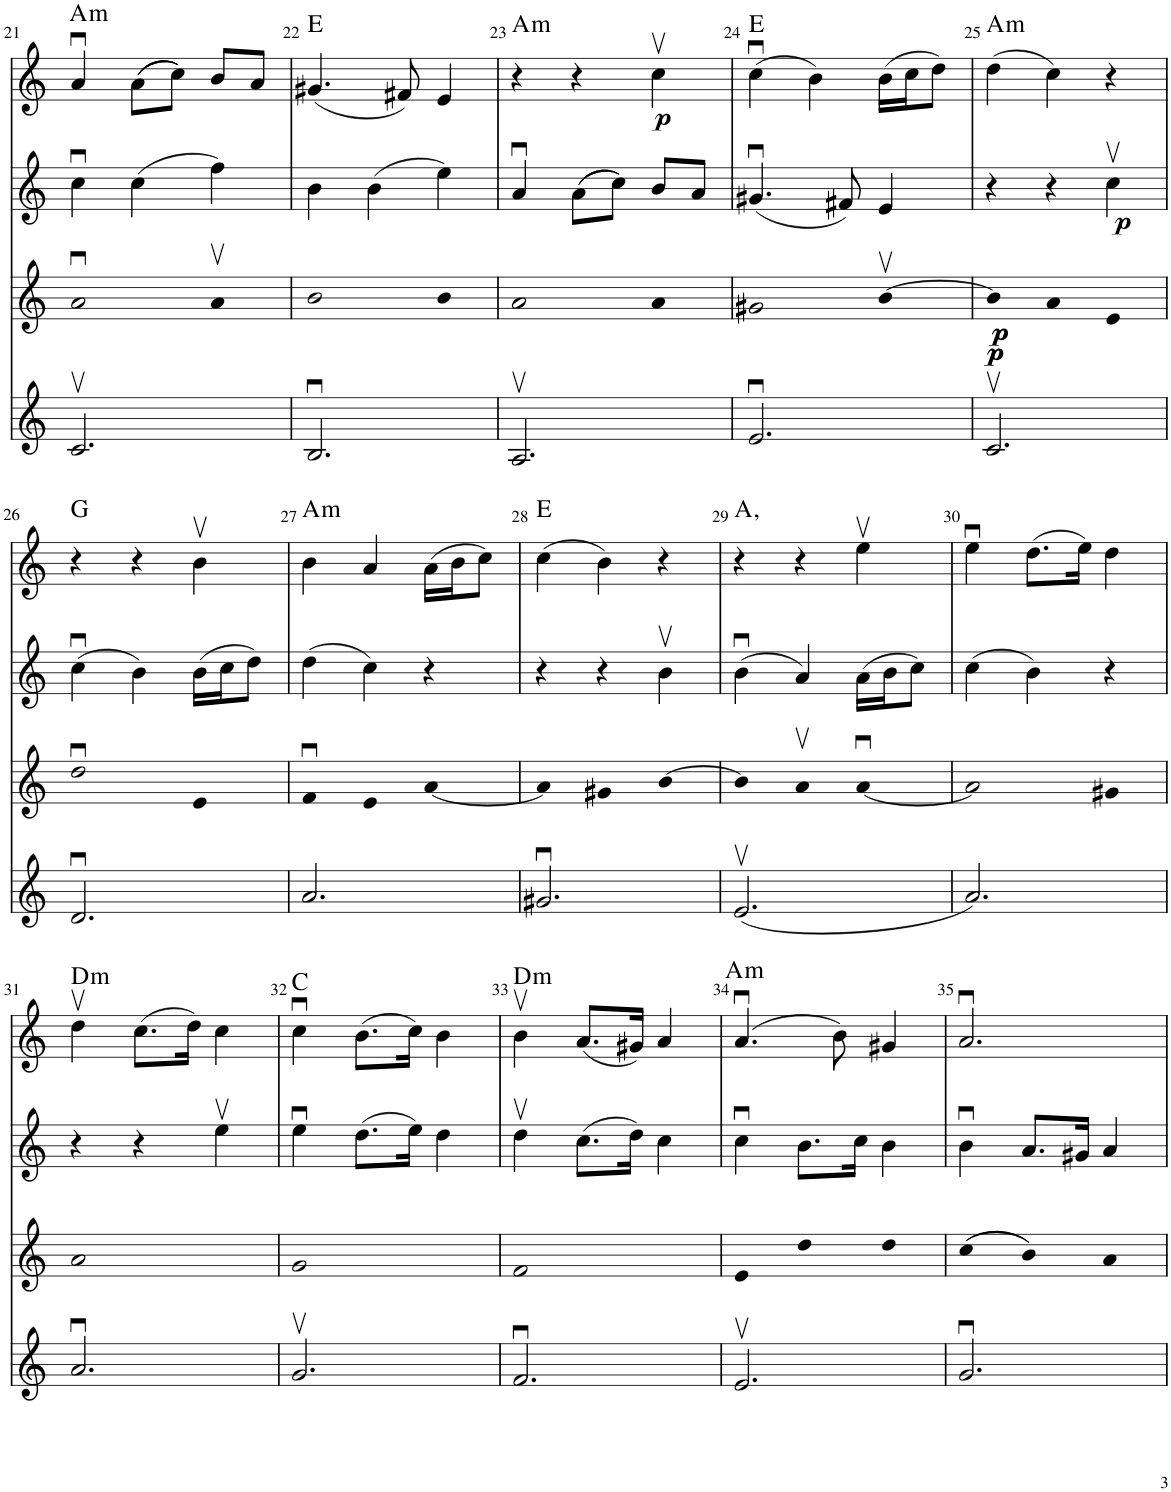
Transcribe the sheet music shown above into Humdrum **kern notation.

**kern	**kern	**dynam	**kern	**dynam	**kern	**dynam	**harte
*part4	*part3	*part3	*part2	*part2	*part1	*part1	*part1
*staff4	*staff3	*staff3	*staff2	*staff2	*staff1	*staff1	*
*I"Violin	*I"Violin	*	*I"Violin	*	*I"Violin	*	*
*I'Vln	*I'Vln	*	*I'Vln	*	*I'Vln	*	*
!!LO:PB:g=z
*clefG2	*clefG2	*	*clefG2	*	*clefG2	*	*
*k[]	*k[]	*	*k[]	*	*k[]	*	*
*M3/4	*M3/4	*	*M3/4	*	*M3/4	*	*
=21	=21	=21	=21	=21	=21	=21	=21
!	!	!	!	!	!	!	!LO:H:kt=m
2.cv/	2au	.	4ccu\	.	4au/	.	A:min
.	.	.	(4cc\	.	(((8a\L	.	.
.	.	.	.	.	8cc\J)))	.	.
.	4av	.	4ff\)	.	8b/L	.	.
.	.	.	.	.	8a/J	.	.
=22	=22	=22	=22	=22	=22	=22	=22
2.Bu/	2b	.	4b\	.	(4.g#X/	.	E:maj
.	.	.	(4b\	.	.	.	.
.	.	.	.	.	8f#X/)	.	.
.	4b	.	4ee\)	.	4e/	.	.
=23	=23	=23	=23	=23	=23	=23	=23
!	!	!	!	!	!	!	!LO:H:kt=m
2.Av/	2a	.	4au/	.	4r	.	A:min
.	.	.	(((8a\L	.	4r	.	.
.	.	.	8cc\J)))	.	.	.	.
!	!	!	!	!	!	!LO:DY:b	!
.	4a	.	8b/L	.	4ccv\	p	.
.	.	.	8a/J	.	.	.	.
=24	=24	=24	=24	=24	=24	=24	=24
2.eu/	2g#X	.	(4.g#Xu/	.	(4ccu\	.	E:maj
.	.	.	.	.	4b\)	.	.
.	.	.	8f#X/)	.	.	.	.
.	[4bv	.	4e/	.	(16b\LL	.	.
.	.	.	.	.	16cc\J	.	.
.	.	.	.	.	8dd\J)	.	.
=25	=25	=25	=25	=25	=25	=25	=25
!	!	!LO:DY:b	!	!	!	!	!
!	!	!LO:DY:n=1:b	!	!	!	!	!
!	!	!LO:DY:n=2:b	!	!	!	!	!
!	!	!LO:DY:n=3:b	!	!	!	!	!LO:H:kt=m
2.cv/	4b]	p p p p	4r	.	(4dd\	.	A:min
.	4a	.	4r	.	4cc\)	.	.
!	!	!	!	!LO:DY:b	!	!	!
.	4e	.	4ccv\	p	4r	.	.
!!LO:LB:g=z
=26	=26	=26	=26	=26	=26	=26	=26
2.du/	2ddu	.	(4ccu\	.	4r	.	G:maj
.	.	.	4b\)	.	4r	.	.
.	4e	.	(16b\LL	.	4bv\	.	.
.	.	.	16cc\J	.	.	.	.
.	.	.	8dd\J)	.	.	.	.
=27	=27	=27	=27	=27	=27	=27	=27
!	!	!	!	!	!	!	!LO:H:kt=m
2.a/	4fu	.	(4dd\	.	4b\	.	A:min
.	4e	.	4cc\)	.	4a/	.	.
.	[4a	.	4r	.	(16a\LL	.	.
.	.	.	.	.	16b\J	.	.
.	.	.	.	.	8cc\J)	.	.
=28	=28	=28	=28	=28	=28	=28	=28
2.g#Xu/	4a]	.	4r	.	(4cc\	.	E:maj
.	4g#X	.	4r	.	4b\)	.	.
.	[4b	.	4bv\	.	4r	.	.
=29	=29	=29	=29	=29	=29	=29	=29
(2.ev/	4b]	.	(4bu\	.	4r	.	A:maj
.	4av	.	4a/)	.	4r	.	.
.	[4au	.	(16a\LL	.	4eev\	.	.
.	.	.	16b\J	.	.	.	.
.	.	.	8cc\J)	.	.	.	.
=30	=30	=30	=30	=30	=30	=30	=30
2.a/)	((2a]	.	(4cc\	.	4eeu\	.	.
.	.	.	4b\)	.	(8.dd\L	.	.
.	.	.	.	.	16ee\Jk)	.	.
.	4g#X))	.	4r	.	4dd\	.	.
!!LO:LB:g=z
=31	=31	=31	=31	=31	=31	=31	=31
!	!	!	!	!	!	!	!LO:H:kt=m
2.au/	2.av	.	4r	.	4ddv\	.	D:min
.	.	.	4r	.	(8.cc\L	.	.
.	.	.	.	.	16dd\Jk)	.	.
.	.	.	4eev\	.	4cc\	.	.
=32	=32	=32	=32	=32	=32	=32	=32
2.gv/	2.gu	.	4eeu\	.	4ccu\	.	C:maj
.	.	.	(8.dd\L	.	(8.b\L	.	.
.	.	.	16ee\Jk)	.	16cc\Jk)	.	.
.	.	.	4dd\	.	4b\	.	.
=33	=33	=33	=33	=33	=33	=33	=33
!	!	!	!	!	!	!	!LO:H:kt=m
2.fu/	2.fv	.	4ddv\	.	4bv\	.	D:min
.	.	.	(8.cc\L	.	(8.a/L	.	.
.	.	.	16dd\Jk)	.	16g#X/Jk)	.	.
.	.	.	4cc\	.	4a/	.	.
=34	=34	=34	=34	=34	=34	=34	=34
!	!	!	!	!	!	!	!LO:H:kt=m
2.ev/	((4eu	.	4ccu\	.	(4.au/	.	A:min
.	4dd))	.	8.b\L	.	.	.	.
.	.	.	.	.	8b\)	.	.
.	.	.	16cc\Jk	.	.	.	.
.	4dd	.	4b\	.	4g#X/	.	.
=35	=35	=35	=35	=35	=35	=35	=35
2.gu/	((((4ccu	.	4bu\	.	2.au/	.	.
.	4b))))	.	8.a/L	.	.	.	.
.	.	.	16g#X/Jk	.	.	.	.
.	4a	.	4a/	.	.	.	.
=	=	=	=	=	=	=	=
*-	*-	*-	*-	*-	*-	*-	*-
